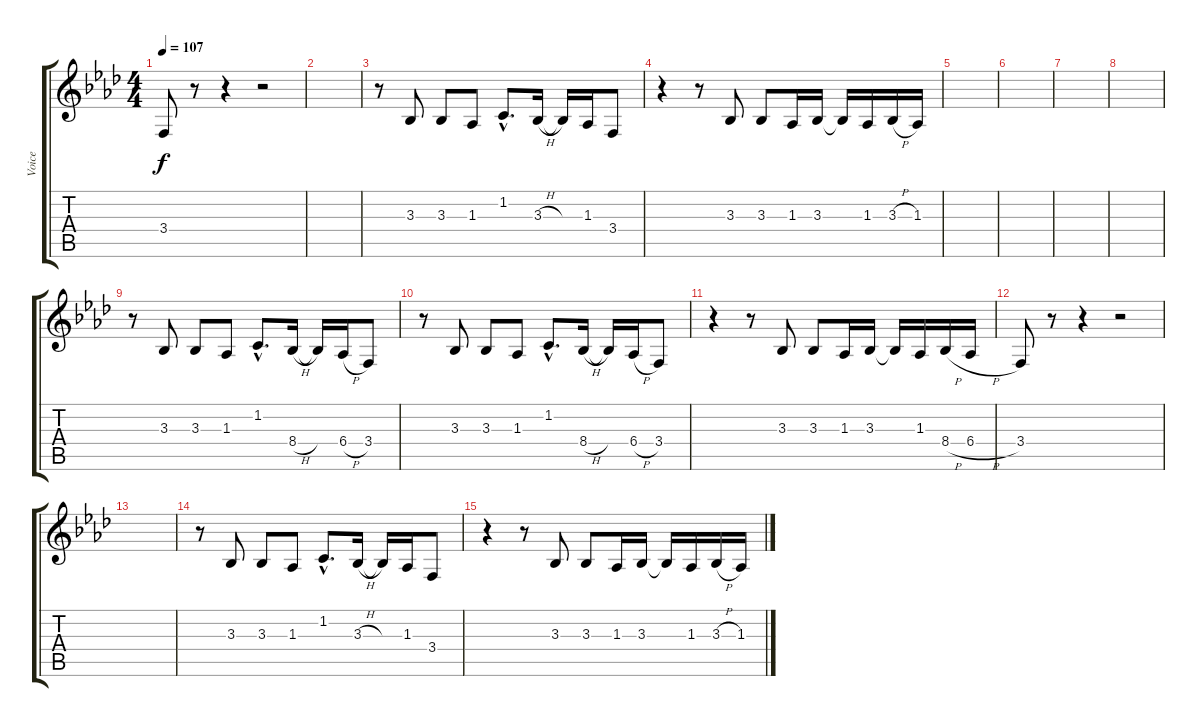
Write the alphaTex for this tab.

\track ("Voice" "Voice") {instrument lead6voice}
\staff {score tabs}
\tuning (E4 B3 G3 D3 A2 E2) {hide}
\ts (4 4)
\tempo 107
\clef g2
\ks ab
3.4.8{dy f} r.8 r.4 r.2 |
|
r.8 3.3.8 3.3.8 1.3.8 1.2{hac}.8{d} 3.3{h}.16 3.3{t}.16 1.3.16 3.4.8 |
r.4 r.8 3.3.8 3.3.8 1.3.16 3.3.16 3.3{t}.16 1.3.16 3.3{h}.16 1.3.16 |
|
|
|
|
r.8 3.3.8 3.3.8 1.3.8 1.2{hac}.8{d} 8.4{h}.16 8.4{t}.16 6.4{h}.16 3.4.8 |
r.8 3.3.8 3.3.8 1.3.8 1.2{hac}.8{d} 8.4{h}.16 8.4{t}.16 6.4{h}.16 3.4.8 |
r.4 r.8 3.3.8 3.3.8 1.3.16 3.3.16 3.3{t}.16 1.3.16 8.4{h}.16 6.4{h}.16 |
3.4.8{volume 0} r.8 r.4 r.2 |
|
r.8 3.3.8 3.3.8 1.3.8 1.2{hac}.8{d} 3.3{h}.16 3.3{t}.16 1.3.16 3.4.8 |
r.4 r.8 3.3.8 3.3.8 1.3.16 3.3.16 3.3{t}.16 1.3.16 3.3{h}.16 1.3.16
